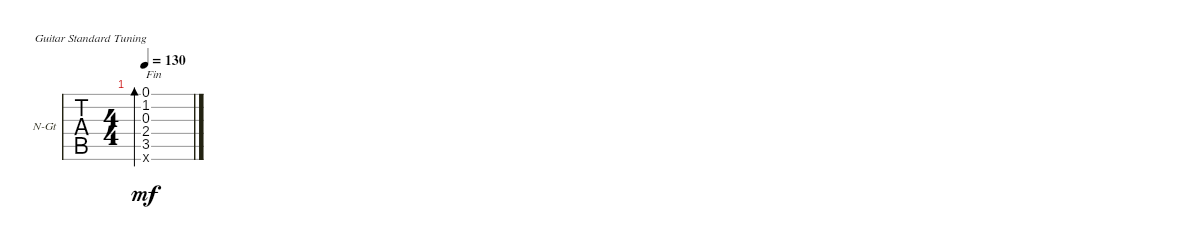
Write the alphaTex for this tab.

\defaultSystemsLayout 4
\bracketExtendMode groupsimilarinstruments
\firstSystemTrackNameOrientation horizontal
\otherSystemsTrackNameOrientation horizontal
\track ("Nylon Guitar" "N-Gt") {instrument acousticguitarnylon}
\staff {tabs}
\tuning (E4 B3 G3 D3 A2 E2)
\ts (4 4)
\tempo 130
\clef g2
\ks c
(0.6{x} 3.5 2.4 0.3 1.2 0.1).1{bd 237 txt "Fin" dy mf}
